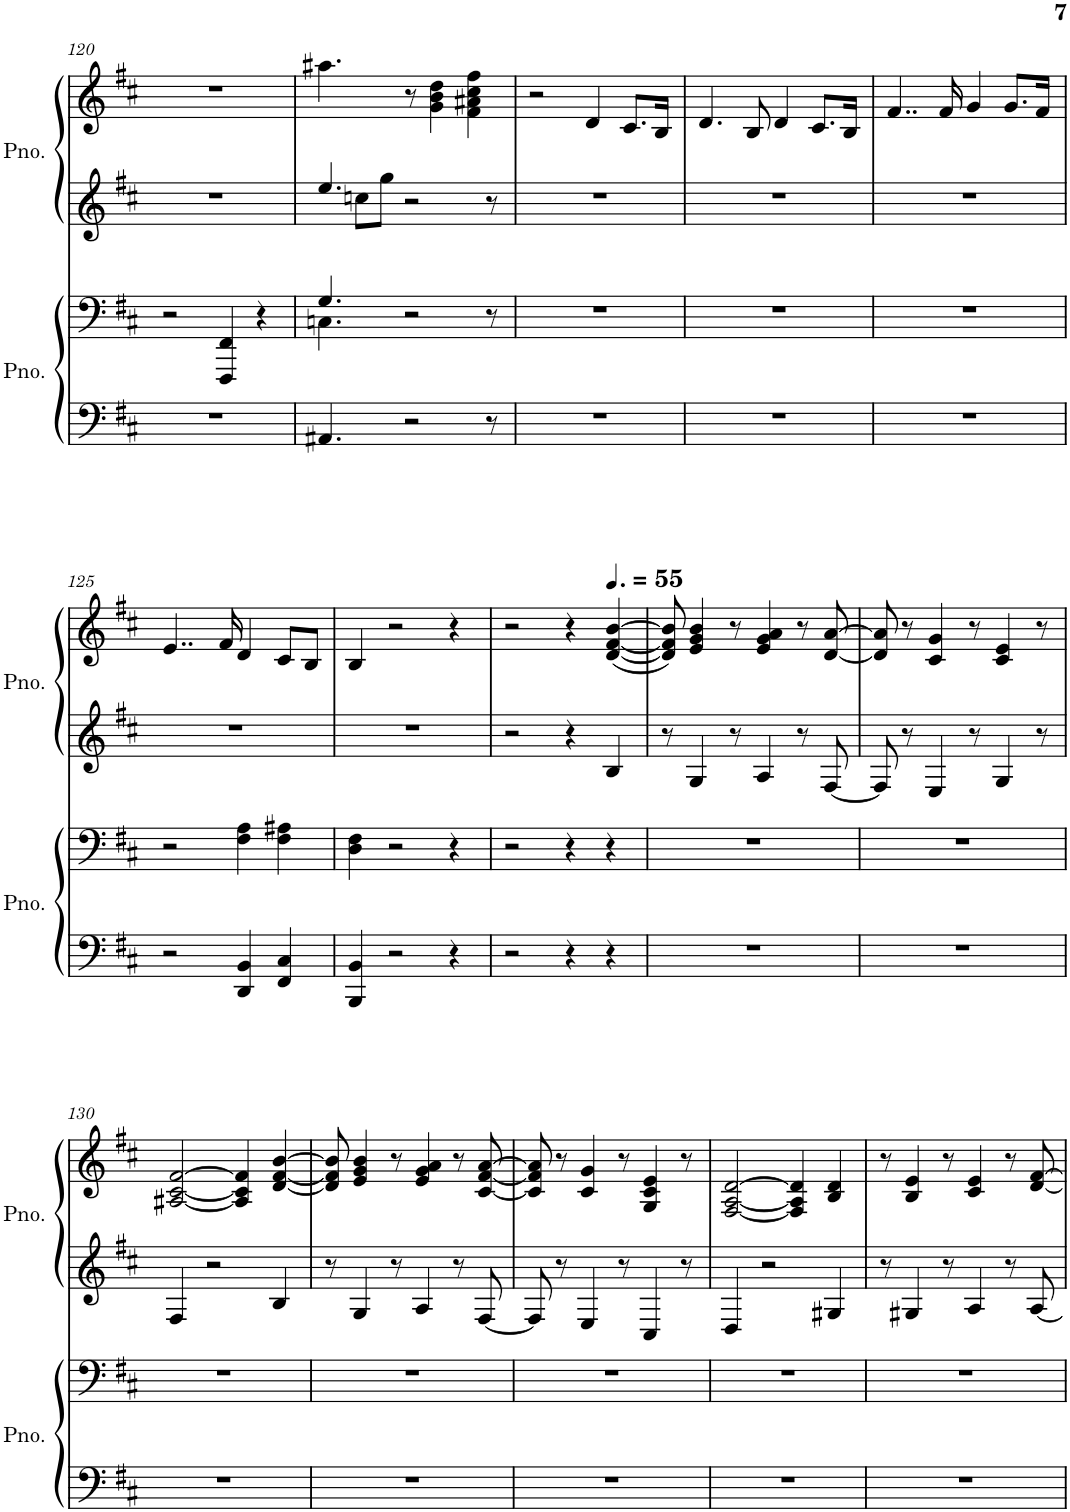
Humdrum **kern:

**kern	**kern	**kern	**kern
*part2	*part2	*part1	*part1
*staff4	*staff3	*staff2	*staff1
*I"Piano	*	*I"Piano	*
*I'Pno.	*	*I'Pno.	*
!!LO:PB:g=z
*clefF4	*clefG2	*clefG2	*clefG2
*k[f#c#]	*k[f#c#]	*k[f#c#]	*k[f#c#]
*M4/4	*M4/4	*M4/4	*M4/4
=120	=120	=120	=120
1r	2r	1r	1r
.	4FFF#/ 4FF#/	.	.
.	4r	.	.
=121	=121	=121	=121
*	*^	*^	*
4.AA#X/	4.G/	4.Cn\	4.ee/	8ryy	4.aa#X\
.	.	.	.	8ccn\L	.
.	.	.	.	8gg\J	.
2r	2r	2ryy	2r	2ryy	8r
.	.	.	.	.	4g\ 4b\ 4dd\
.	.	.	.	.	4f#\ 4a#X\ 4cc#\ 4ff#\
8r	8r	8ryy	8r	8ryy	.
*	*v	*v	*	*	*
*	*	*v	*v	*
=122	=122	=122	=122
1r	1r	1r	2r
.	.	.	4d/
.	.	.	8.c#/L
.	.	.	16B/Jk
=123	=123	=123	=123
1r	1r	1r	4.d/
.	.	.	8B/
.	.	.	4d/
.	.	.	8.c#/L
.	.	.	16B/Jk
=124	=124	=124	=124
1r	1r	1r	4..f#/
.	.	.	16f#/
.	.	.	4g/
.	.	.	8.g/L
.	.	.	16f#/Jk
!!LO:LB:g=z
=125	=125	=125	=125
2r	2r	1r	4..e/
.	.	.	16f#/
4DD/ 4BB/	4F#\ 4A\	.	4d/
4FF#/ 4C#/	4F#\ 4A#X\	.	8c#/L
.	.	.	8B/J
=126	=126	=126	=126
4BBB/ 4BB/	4D\ 4F#\	1r	4B/
2r	2r	.	2r
4r	4r	.	4r
=127	=127	=127	=127
2r	2r	2r	2r
4r	4r	4r	4r
*	*	*	*MM83
4r	4r	4B/	([4d/ [4f#/ [4b/
=128	=128	=128	=128
1r	1r	8r	8d/] 8f#/] 8b/])
.	.	4G/	4e/ 4g/ 4b/
.	.	8r	8r
.	.	4A/	4e/ 4g/ 4a/
.	.	8r	8r
.	.	[8F#/	[8d/ [8a/
=129	=129	=129	=129
1r	1r	8F#/]	8d/] 8a/]
.	.	8r	8r
.	.	4E/	4c#/ 4g/
.	.	8r	8r
.	.	4G/	4c#/ 4e/
.	.	8r	8r
!!LO:LB:g=z
=130	=130	=130	=130
1r	1r	4F#/	[2A#X/ [2c#/ [2f#/
.	.	2r	.
.	.	.	4A#/] 4c#/] 4f#/]
.	.	4B/	[4d/ [4f#/ [4b/
=131	=131	=131	=131
1r	1r	8r	8d/] 8f#/] 8b/]
.	.	4G/	4e/ 4g/ 4b/
.	.	8r	8r
.	.	4A/	4e/ 4g/ 4a/
.	.	8r	8r
.	.	[8F#/	[8c#/ [8f#/ [8a/
=132	=132	=132	=132
1r	1r	8F#/]	8c#/] 8f#/] 8a/]
.	.	8r	8r
.	.	4E/	4c#/ 4g/
.	.	8r	8r
.	.	4C#/	4G/ 4c#/ 4e/
.	.	8r	8r
=133	=133	=133	=133
1r	1r	4D/	[2F#/ [2A/ [2d/
.	.	2r	.
.	.	.	4F#/] 4A/] 4d/]
.	.	4G#X/	4B/ 4d/
=134	=134	=134	=134
1r	1r	8r	8r
.	.	4G#X/	4B/ 4e/
.	.	8r	8r
.	.	4A/	4c#/ 4e/
.	.	8r	8r
.	.	[8A/	[8d/ [8f#/
=	=	=	=
*-	*-	*-	*-
